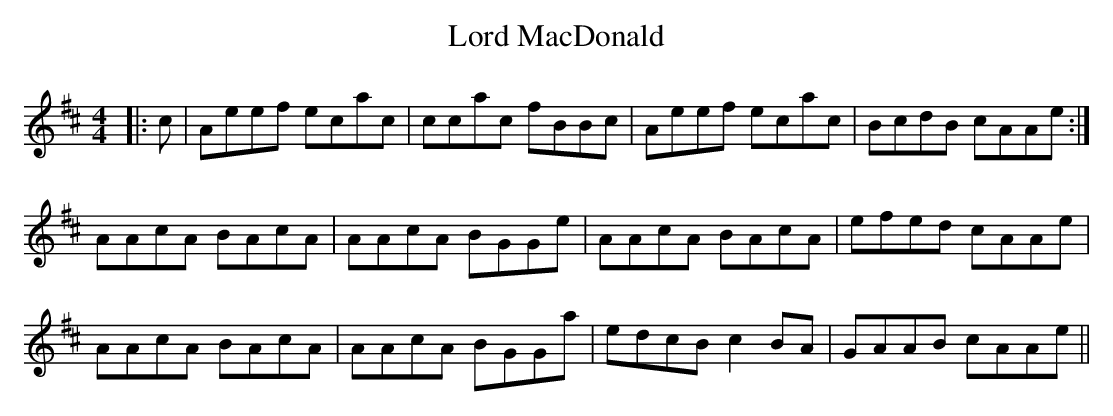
X:1
T: Lord MacDonald
M: 4/4
L: 1/8
K: Amix
|:c|Aeef ecac|ccac fBBc|Aeef ecac|BcdB cAAe:|
AAcA BAcA|AAcA BGGe|AAcA BAcA|efed cAAe|
AAcA BAcA|AAcA BGGa|edcB c2 BA|GAAB cAAe||
